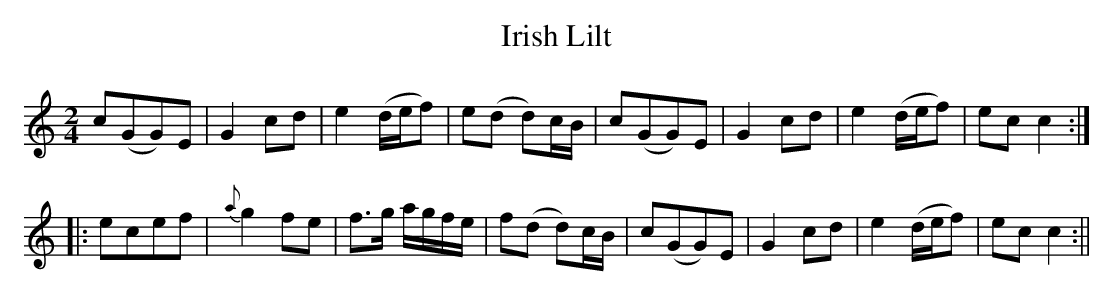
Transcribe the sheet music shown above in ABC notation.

X:1
T:Irish Lilt
M:2/4
L:1/8
K:C
c(GG)E|G2 cd|e2 (d/e/f)|e(d d)c/B/|c(GG)E|G2 cd|e2 (d/e/f)|ec c2:|
|:ecef|{a}g2 fe|f>g a/g/f/e/|f(d d)c/B/|c(GG)E|G2 cd|e2 (d/e/f)|ec c2:||
